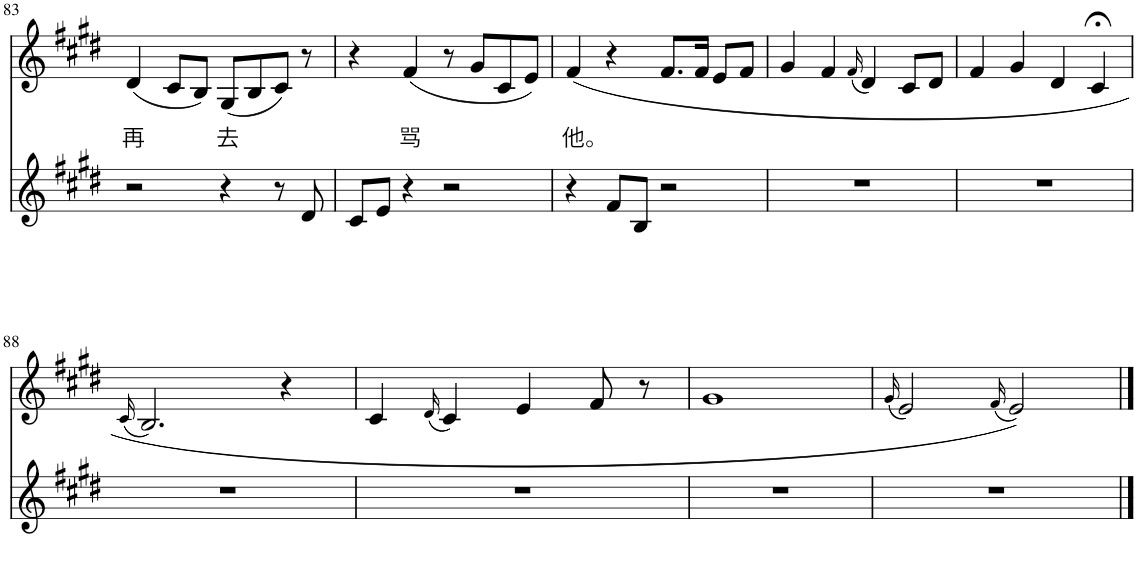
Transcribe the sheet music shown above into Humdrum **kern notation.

**kern	**kern	**text
*part2	*part1	*part1
*staff2	*staff1	*staff1
*I"Piano	*I"Piano	*
*I'Pno	*I'Pno	*
!!LO:PB:g=z
*clefG2	*clefG2	*
*k[f#c#g#d#]	*k[f#c#g#d#]	*
*M4/4	*M4/4	*
=83	=83	=83
!	!	!LO:LY:b
2r	(4d#/	再
.	8c#/L	.
.	8B/J)	.
!	!	!LO:LY:b
4r	(8G#/L	去
.	8B/	.
8r	8c#/J)	.
8d#/	8r	.
=84	=84	=84
8c#/L	4r	.
8e/J	.	.
!	!	!LO:LY:b
4r	(4f#/	骂
2r	8r	.
.	8g#/L	.
.	8c#/	.
.	8e/J)	.
=85	=85	=85
!	!	!LO:LY:b
4r	(4f#/	他。
8f#/L	4r	.
8B/J	.	.
2r	8.f#/L	.
.	16f#/Jk	.
.	8e/L	.
.	8f#/J	.
=86	=86	=86
1r	4g#/	.
.	4f#/	.
.	(16qf#/	.
.	4d#/)	.
.	8c#/L	.
.	8d#/J	.
=87	=87	=87
1r	4f#/	.
.	4g#/	.
.	4d#/	.
.	4c#;</	.
!!LO:LB:g=z
=88	=88	=88
.	(16qc#/	.
1r	2.B/)	.
.	4r	.
=89	=89	=89
1r	4c#/	.
.	(16qd#/	.
.	4c#/)	.
.	4e/	.
.	8f#/	.
.	8r	.
=90	=90	=90
1r	1g#	.
=91	=91	=91
.	(16qg#/	.
1r	2e/)	.
.	(16qf#/	.
.	2e/))	.
==	==	==
*-	*-	*-
